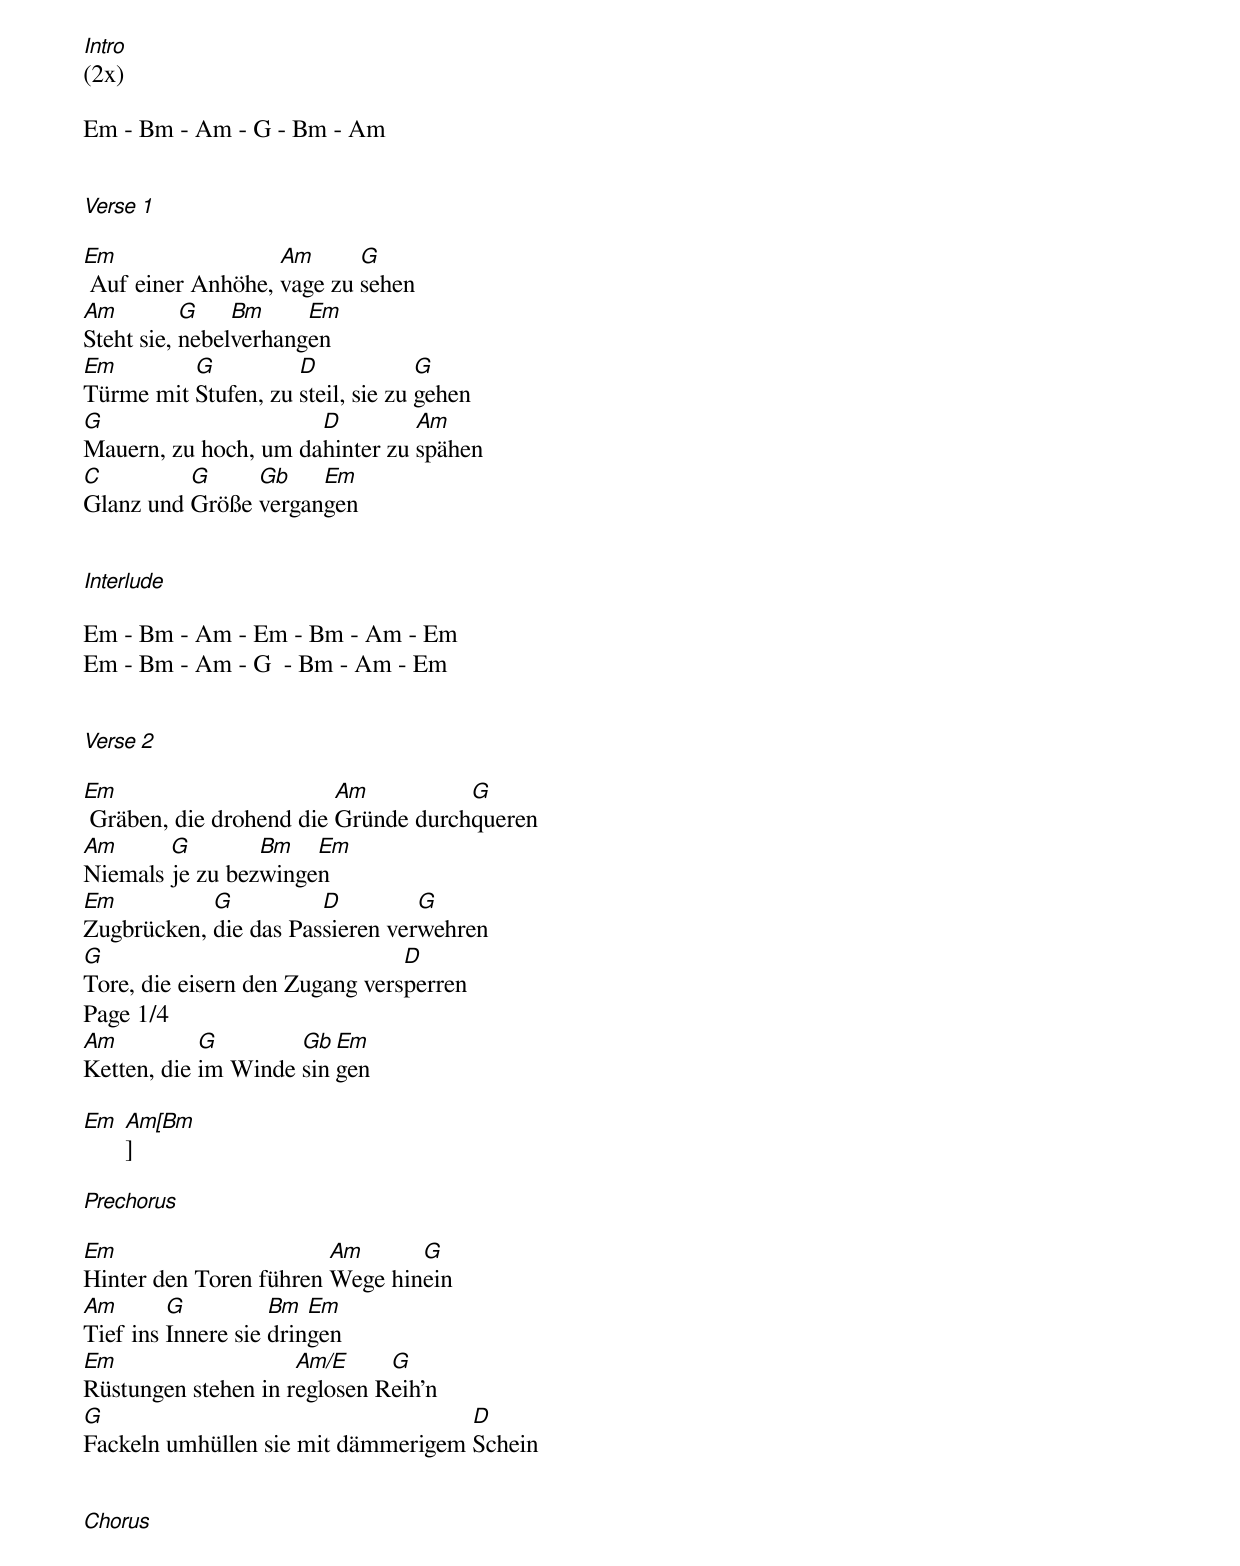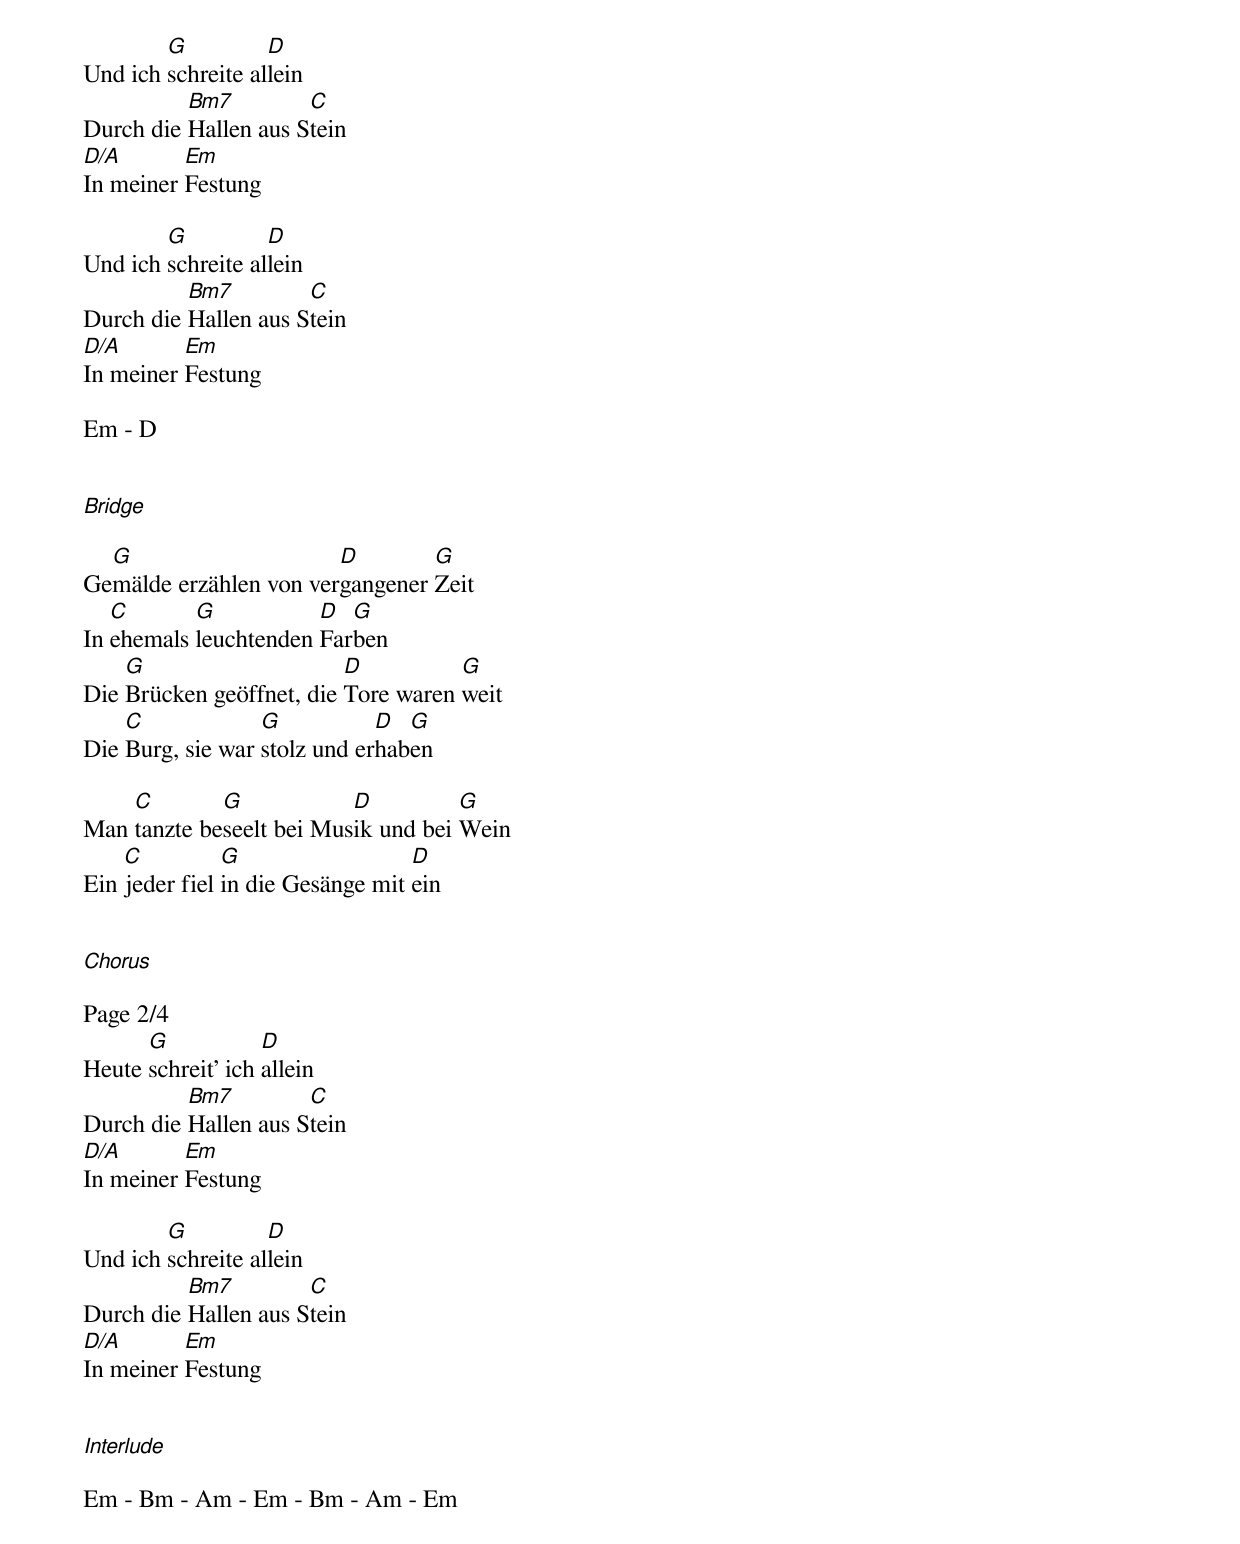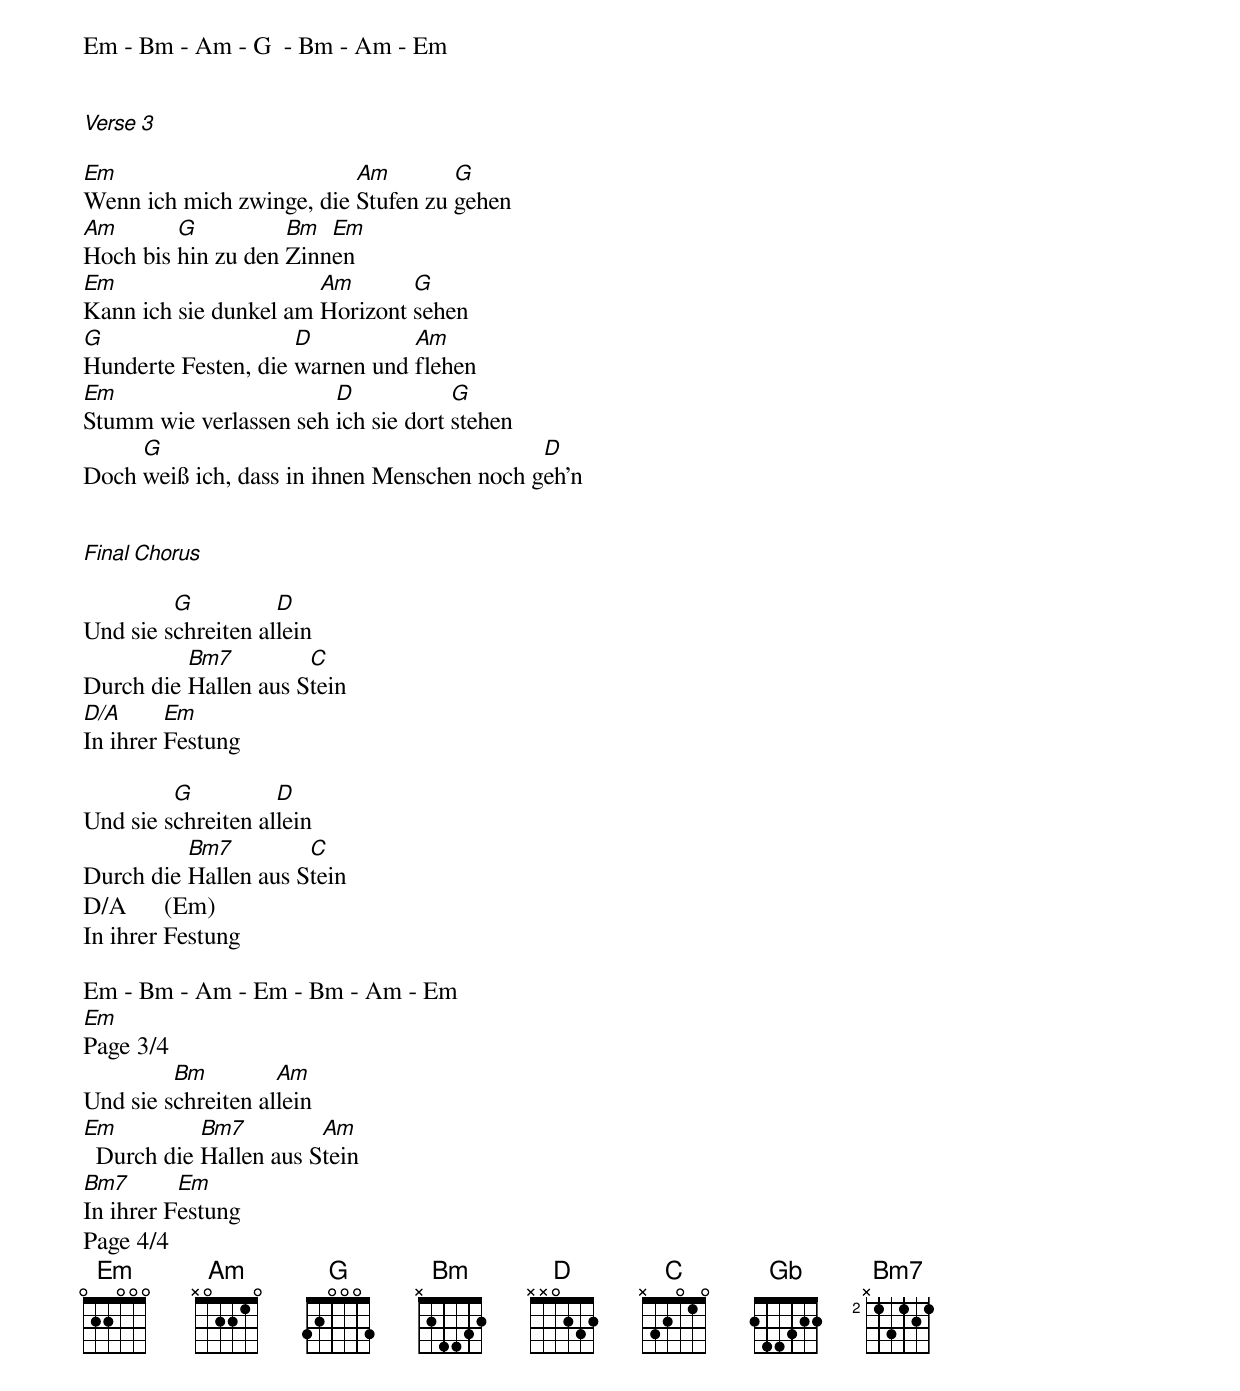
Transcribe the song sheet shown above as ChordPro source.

[Intro]
(2x)

Em - Bm - Am - G - Bm - Am


[Verse 1]

[Em] Auf einer Anhöhe, [Am]vage zu [G]sehen
[Am]Steht sie, [G]nebel[Bm]verhang[Em]en
[Em]Türme mit [G]Stufen, zu [D]steil, sie zu [G]gehen
[G]Mauern, zu hoch, um da[D]hinter zu [Am]spähen
[C]Glanz und [G]Größe [Gb]vergan[Em]gen


[Interlude]

Em - Bm - Am - Em - Bm - Am - Em
Em - Bm - Am - G  - Bm - Am - Em


[Verse 2]

[Em] Gräben, die drohend die [Am]Gründe durch[G]queren
[Am]Niemals [G]je zu bez[Bm]winge[Em]n
[Em]Zugbrücken, [G]die das Pas[D]sieren ver[G]wehren
[G]Tore, die eisern den Zugang vers[D]perren
Page 1/4
[Am]Ketten, die [G]im Winde [Gb]sin[Em]gen

[Em] [Am[Bm]]

[Prechorus]

[Em]Hinter den Toren führen [Am]Wege hin[G]ein
[Am]Tief ins [G]Innere sie [Bm]drin[Em]gen
[Em]Rüstungen stehen in r[Am/E]eglosen R[G]eih'n
[G]Fackeln umhüllen sie mit dämmerigem [D]Schein


[Chorus]

Und ich [G]schreite al[D]lein
Durch die [Bm7]Hallen aus S[C]tein
[D/A]In meiner [Em]Festung

Und ich [G]schreite al[D]lein
Durch die [Bm7]Hallen aus S[C]tein
[D/A]In meiner [Em]Festung

Em - D


[Bridge]

Ge[G]mälde erzählen von ver[D]gangener [G]Zeit
In [C]ehemals [G]leuchtenden [D]Far[G]ben
Die [G]Brücken geöffnet, die [D]Tore waren [G]weit
Die [C]Burg, sie war [G]stolz und er[D]hab[G]en

Man [C]tanzte be[G]seelt bei Mus[D]ik und bei [G]Wein
Ein [C]jeder fiel [G]in die Gesänge mit [D]ein


[Chorus]

Page 2/4
Heute [G]schreit' ich [D]allein
Durch die [Bm7]Hallen aus S[C]tein
[D/A]In meiner [Em]Festung

Und ich [G]schreite al[D]lein
Durch die [Bm7]Hallen aus S[C]tein
[D/A]In meiner [Em]Festung


[Interlude]

Em - Bm - Am - Em - Bm - Am - Em
Em - Bm - Am - G  - Bm - Am - Em


[Verse 3]

[Em]Wenn ich mich zwinge, die [Am]Stufen zu [G]gehen
[Am]Hoch bis [G]hin zu den [Bm]Zinn[Em]en
[Em]Kann ich sie dunkel am [Am]Horizont [G]sehen
[G]Hunderte Festen, die [D]warnen und [Am]flehen
[Em]Stumm wie verlassen seh [D]ich sie dort [G]stehen
Doch [G]weiß ich, dass in ihnen Menschen noch g[D]eh'n


[Final Chorus]

Und sie s[G]chreiten al[D]lein
Durch die [Bm7]Hallen aus S[C]tein
[D/A]In ihrer [Em]Festung

Und sie s[G]chreiten al[D]lein
Durch die [Bm7]Hallen aus S[C]tein
D/A      (Em)
In ihrer Festung

Em - Bm - Am - Em - Bm - Am - Em
[Em]Page 3/4
Und sie s[Bm]chreiten al[Am]lein
[Em]  Durch die [Bm7]Hallen aus S[Am]tein
[Bm7]In ihrer F[Em]estung
Page 4/4
